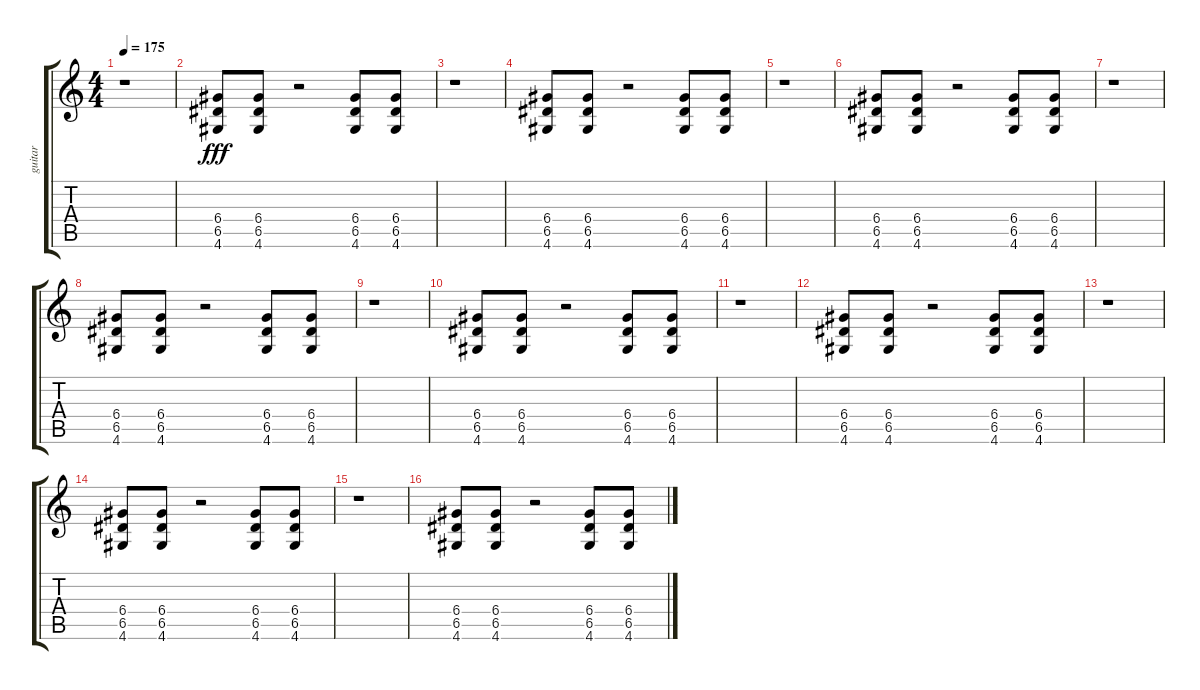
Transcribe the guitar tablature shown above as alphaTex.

\track ("guitar" "guitar") {instrument distortionguitar}
\staff {score tabs}
\tuning (E4 B3 G3 D3 A2 E2) {hide}
\ts (4 4)
\tempo 175
\clef g2
\ks c
r.1{dy fff} |
(6.4 6.5 4.6).8 (6.4 6.5 4.6).8 r.2 (6.4 6.5 4.6).8 (6.4 6.5 4.6).8 |
r.1 |
(6.4 6.5 4.6).8 (6.4 6.5 4.6).8 r.2 (6.4 6.5 4.6).8 (6.4 6.5 4.6).8 |
r.1 |
(6.4 6.5 4.6).8 (6.4 6.5 4.6).8 r.2 (6.4 6.5 4.6).8 (6.4 6.5 4.6).8 |
r.1 |
(6.4 6.5 4.6).8 (6.4 6.5 4.6).8 r.2 (6.4 6.5 4.6).8 (6.4 6.5 4.6).8 |
r.1 |
(6.4 6.5 4.6).8 (6.4 6.5 4.6).8 r.2 (6.4 6.5 4.6).8 (6.4 6.5 4.6).8 |
r.1 |
(6.4 6.5 4.6).8 (6.4 6.5 4.6).8 r.2 (6.4 6.5 4.6).8 (6.4 6.5 4.6).8 |
r.1 |
(6.4 6.5 4.6).8 (6.4 6.5 4.6).8 r.2 (6.4 6.5 4.6).8 (6.4 6.5 4.6).8 |
r.1 |
(6.4 6.5 4.6).8 (6.4 6.5 4.6).8 r.2 (6.4 6.5 4.6).8 (6.4 6.5 4.6).8
